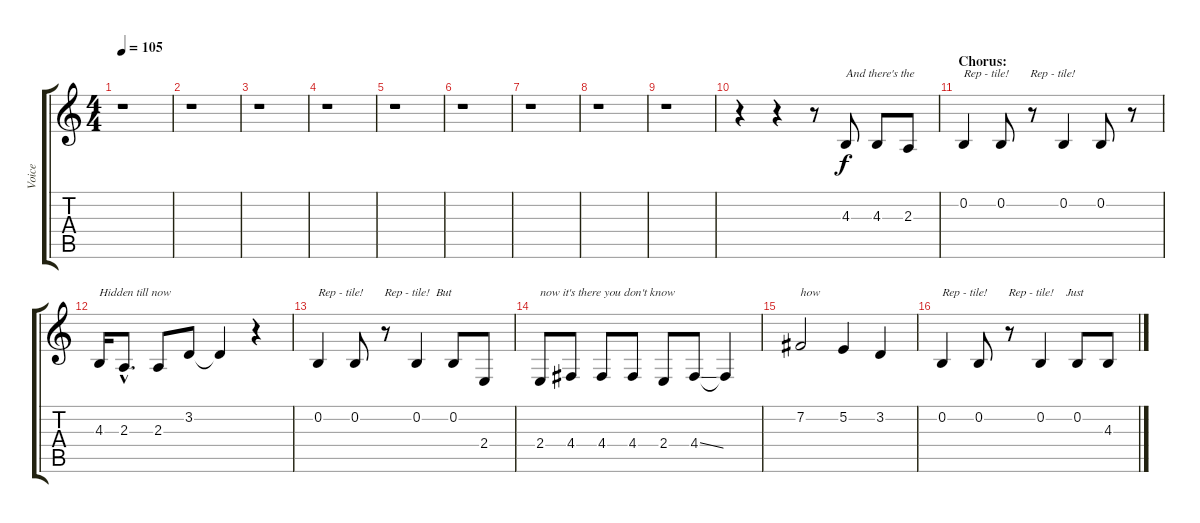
\track ("Voice" "Voice") {instrument oboe}
\staff {score tabs}
\tuning (E4 B3 G3 D3 A2 E2) {hide}
\ts (4 4)
\tempo 105
\clef g2
\ks c
r.1{dy f} |
r.1 |
r.1 |
r.1 |
r.1 |
r.1 |
r.1 |
r.1 |
r.1 |
r.4 r.4 r.8 4.3.8{txt "And there's the"} 4.3.8 2.3.8 |
\section ("" "Chorus:")
0.2.4{txt "Rep - tile!       Rep - tile!"} 0.2.8 r.8 0.2.4 0.2.8 r.8 |
4.3.16{txt "Hidden till now"} 2.3{hac}.8{d} 2.3.8 3.2.8 3.2{t}.4 r.4 |
0.2.4{txt "Rep - tile!       Rep - tile!  But"} 0.2.8 r.8 0.2.4 0.2.8 2.4.8 |
2.4.8{txt "now it's there you don't know"} 4.4.8 4.4.8 4.4.8 2.4.8 4.4{ss}.8 4.4{t}.4 |
7.2.2{txt "how"} 5.2.4 3.2.4 |
0.2.4{txt "Rep - tile!       Rep - tile!    Just"} 0.2.8 r.8 0.2.4 0.2.8 4.3.8
